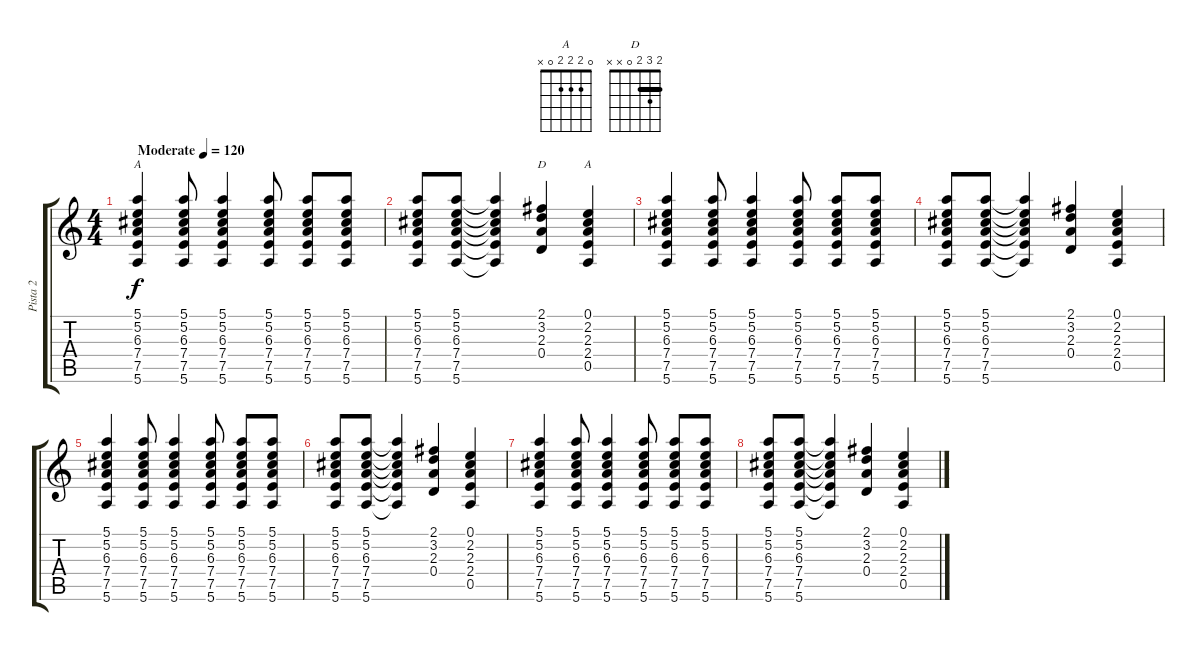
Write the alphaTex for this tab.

\track ("Pista 2" "Pista 2") {instrument electricguitarjazz}
\staff {score tabs}
\tuning (E4 B3 G3 D3 A2 E2) {hide}
\chord ("A" 5 5 6 7 7 5) {firstfret 5 barre 5}
\chord ("D" 2 3 2 0 x x) {barre 2}
\chord ("A" 0 2 2 2 0 x)
\ts (4 4)
\tempo (120 "Moderate")
\clef g2
\ks c
(5.1 5.2 6.3 7.4 7.5 5.6).4{ch "A" dy f instrument electricguitarjazz} (5.1 5.2 6.3 7.4 7.5 5.6).8 (5.1 5.2 6.3 7.4 7.5 5.6).4 (5.1 5.2 6.3 7.4 7.5 5.6).8 (5.1 5.2 6.3 7.4 7.5 5.6).8 (5.1 5.2 6.3 7.4 7.5 5.6).8 |
(5.1 5.2 6.3 7.4 7.5 5.6).8 (5.1 5.2 6.3 7.4 7.5 5.6).8 (5.1{t} 5.2{t} 6.3{t} 7.4{t} 7.5{t} 5.6{t}).4 (2.1 3.2 2.3 0.4).4{ch "D"} (0.1 2.2 2.3 2.4 0.5).4{ch "A"} |
(5.1 5.2 6.3 7.4 7.5 5.6).4 (5.1 5.2 6.3 7.4 7.5 5.6).8 (5.1 5.2 6.3 7.4 7.5 5.6).4 (5.1 5.2 6.3 7.4 7.5 5.6).8 (5.1 5.2 6.3 7.4 7.5 5.6).8 (5.1 5.2 6.3 7.4 7.5 5.6).8 |
(5.1 5.2 6.3 7.4 7.5 5.6).8 (5.1 5.2 6.3 7.4 7.5 5.6).8 (5.1{t} 5.2{t} 6.3{t} 7.4{t} 7.5{t} 5.6{t}).4 (2.1 3.2 2.3 0.4).4 (0.1 2.2 2.3 2.4 0.5).4 |
(5.1 5.2 6.3 7.4 7.5 5.6).4 (5.1 5.2 6.3 7.4 7.5 5.6).8 (5.1 5.2 6.3 7.4 7.5 5.6).4 (5.1 5.2 6.3 7.4 7.5 5.6).8 (5.1 5.2 6.3 7.4 7.5 5.6).8 (5.1 5.2 6.3 7.4 7.5 5.6).8 |
(5.1 5.2 6.3 7.4 7.5 5.6).8 (5.1 5.2 6.3 7.4 7.5 5.6).8 (5.1{t} 5.2{t} 6.3{t} 7.4{t} 7.5{t} 5.6{t}).4 (2.1 3.2 2.3 0.4).4 (0.1 2.2 2.3 2.4 0.5).4 |
(5.1 5.2 6.3 7.4 7.5 5.6).4 (5.1 5.2 6.3 7.4 7.5 5.6).8 (5.1 5.2 6.3 7.4 7.5 5.6).4 (5.1 5.2 6.3 7.4 7.5 5.6).8 (5.1 5.2 6.3 7.4 7.5 5.6).8 (5.1 5.2 6.3 7.4 7.5 5.6).8 |
(5.1 5.2 6.3 7.4 7.5 5.6).8 (5.1 5.2 6.3 7.4 7.5 5.6).8 (5.1{t} 5.2{t} 6.3{t} 7.4{t} 7.5{t} 5.6{t}).4 (2.1 3.2 2.3 0.4).4 (0.1 2.2 2.3 2.4 0.5).4
